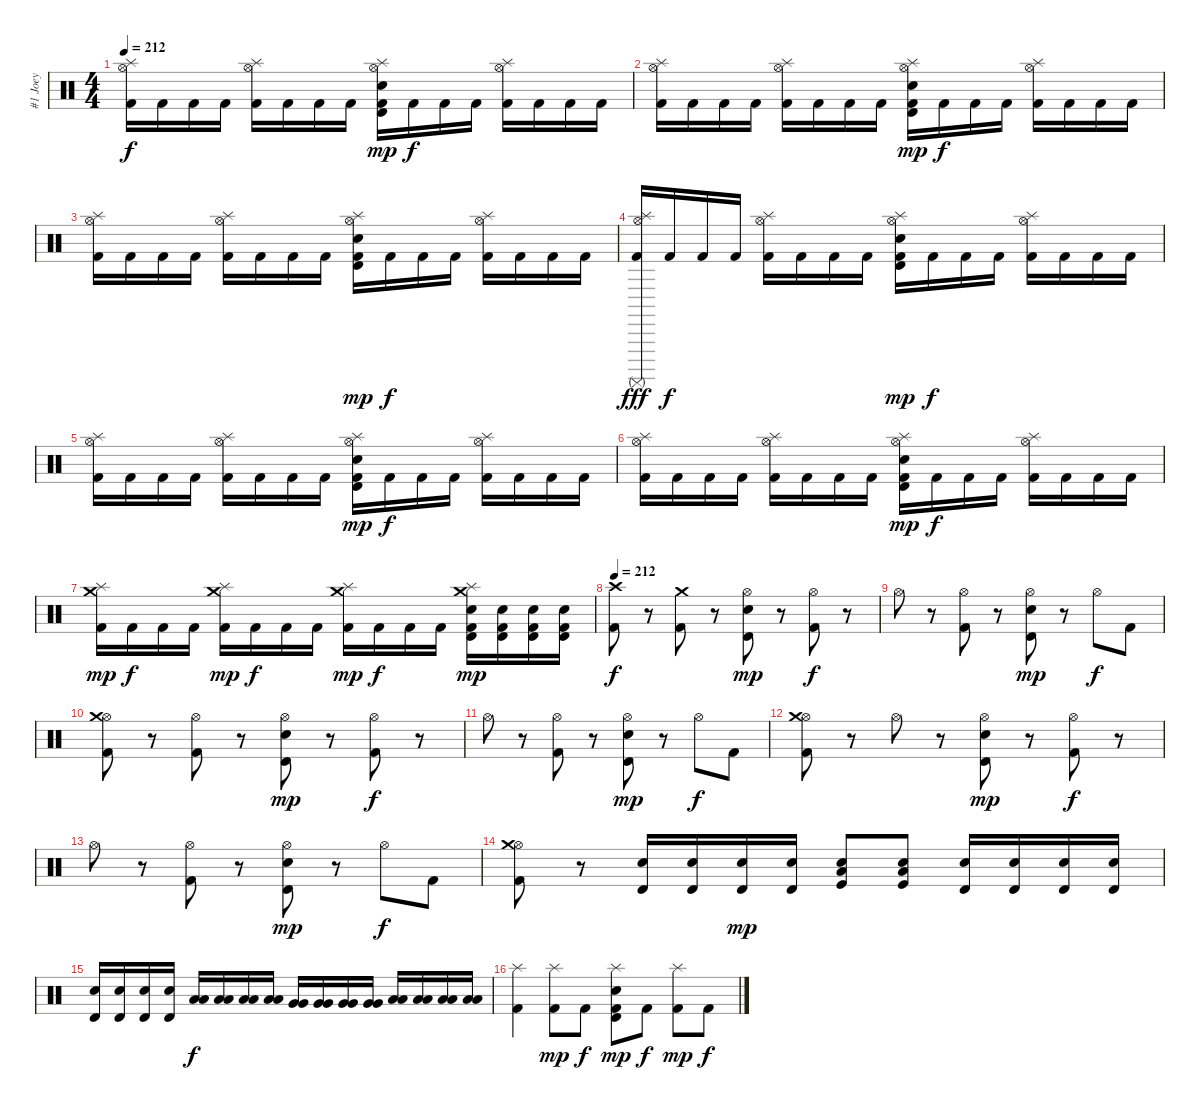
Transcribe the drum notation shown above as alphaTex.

\track ("#1 Joey" "#1 Joey") {instrument percussion}
\staff {score}
\articulation defaults
\ts (4 4)
\tempo 212
\clef neutral
\ks c
("Hi-Hat (open)" "Splash (hit)" "Kick (hit) 2").16{dy f} "Kick (hit) 2".16 "Kick (hit) 2".16 "Kick (hit) 2".16 ("Hi-Hat (open)" "Splash (hit)" "Kick (hit) 2").16 "Kick (hit) 2".16 "Kick (hit) 2".16 "Kick (hit) 2".16 ("Hi-Hat (open)" "Splash (hit)" "Timbale high (hit)" "Electric Snare (hit)" "Kick (hit) 2").16{dy mp} "Kick (hit) 2".16{dy f} "Kick (hit) 2".16 "Kick (hit) 2".16 ("Hi-Hat (open)" "Splash (hit)" "Kick (hit) 2").16 "Kick (hit) 2".16 "Kick (hit) 2".16 "Kick (hit) 2".16 |
("Hi-Hat (open)" "Splash (hit)" "Kick (hit) 2").16 "Kick (hit) 2".16 "Kick (hit) 2".16 "Kick (hit) 2".16 ("Hi-Hat (open)" "Splash (hit)" "Kick (hit) 2").16 "Kick (hit) 2".16 "Kick (hit) 2".16 "Kick (hit) 2".16 ("Hi-Hat (open)" "Splash (hit)" "Timbale high (hit)" "Electric Snare (hit)" "Kick (hit) 2").16{dy mp} "Kick (hit) 2".16{dy f} "Kick (hit) 2".16 "Kick (hit) 2".16 ("Hi-Hat (open)" "Splash (hit)" "Kick (hit) 2").16 "Kick (hit) 2".16 "Kick (hit) 2".16 "Kick (hit) 2".16 |
("Hi-Hat (open)" "Splash (hit)" "Kick (hit) 2").16 "Kick (hit) 2".16 "Kick (hit) 2".16 "Kick (hit) 2".16 ("Hi-Hat (open)" "Splash (hit)" "Kick (hit) 2").16 "Kick (hit) 2".16 "Kick (hit) 2".16 "Kick (hit) 2".16 ("Hi-Hat (open)" "Splash (hit)" "Timbale high (hit)" "Electric Snare (hit)" "Kick (hit) 2").16{dy mp} "Kick (hit) 2".16{dy f} "Kick (hit) 2".16 "Kick (hit) 2".16 ("Hi-Hat (open)" "Splash (hit)" "Kick (hit) 2").16 "Kick (hit) 2".16 "Kick (hit) 2".16 "Kick (hit) 2".16 |
("Hi-Hat (open)" "Splash (hit)" "Surdo (mute)" "Kick (hit) 2").16{dy fff} "Kick (hit) 2".16{dy f} "Kick (hit) 2".16 "Kick (hit) 2".16 ("Hi-Hat (open)" "Splash (hit)" "Kick (hit) 2").16 "Kick (hit) 2".16 "Kick (hit) 2".16 "Kick (hit) 2".16 ("Hi-Hat (open)" "Splash (hit)" "Timbale high (hit)" "Electric Snare (hit)" "Kick (hit) 2").16{dy mp} "Kick (hit) 2".16{dy f} "Kick (hit) 2".16 "Kick (hit) 2".16 ("Hi-Hat (open)" "Splash (hit)" "Kick (hit) 2").16 "Kick (hit) 2".16 "Kick (hit) 2".16 "Kick (hit) 2".16 |
("Hi-Hat (open)" "Splash (hit)" "Kick (hit) 2").16 "Kick (hit) 2".16 "Kick (hit) 2".16 "Kick (hit) 2".16 ("Hi-Hat (open)" "Splash (hit)" "Kick (hit) 2").16 "Kick (hit) 2".16 "Kick (hit) 2".16 "Kick (hit) 2".16 ("Hi-Hat (open)" "Splash (hit)" "Timbale high (hit)" "Electric Snare (hit)" "Kick (hit) 2").16{dy mp} "Kick (hit) 2".16{dy f} "Kick (hit) 2".16 "Kick (hit) 2".16 ("Hi-Hat (open)" "Splash (hit)" "Kick (hit) 2").16 "Kick (hit) 2".16 "Kick (hit) 2".16 "Kick (hit) 2".16 |
("Hi-Hat (open)" "Splash (hit)" "Kick (hit) 2").16 "Kick (hit) 2".16 "Kick (hit) 2".16 "Kick (hit) 2".16 ("Hi-Hat (open)" "Splash (hit)" "Kick (hit) 2").16 "Kick (hit) 2".16 "Kick (hit) 2".16 "Kick (hit) 2".16 ("Hi-Hat (open)" "Splash (hit)" "Timbale high (hit)" "Electric Snare (hit)" "Kick (hit) 2").16{dy mp} "Kick (hit) 2".16{dy f} "Kick (hit) 2".16 "Kick (hit) 2".16 ("Hi-Hat (open)" "Splash (hit)" "Kick (hit) 2").16 "Kick (hit) 2".16 "Kick (hit) 2".16 "Kick (hit) 2".16 |
("Crash medium (hit)" "Splash (hit)" "Kick (hit) 2").16{dy mp} "Kick (hit) 2".16{dy f} "Kick (hit) 2".16 "Kick (hit) 2".16 ("Crash medium (hit)" "Splash (hit)" "Kick (hit) 2").16{dy mp} "Kick (hit) 2".16{dy f} "Kick (hit) 2".16 "Kick (hit) 2".16 ("Crash medium (hit)" "Splash (hit)" "Kick (hit) 2").16{dy mp} "Kick (hit) 2".16{dy f} "Kick (hit) 2".16 "Kick (hit) 2".16 ("Crash medium (hit)" "Splash (hit)" "Timbale high (hit)" "Electric Snare (hit)" "Kick (hit) 2").16{dy mp} ("Timbale high (hit)" "Electric Snare (hit)" "Kick (hit) 2").16 ("Timbale high (hit)" "Electric Snare (hit)" "Kick (hit) 2").16 ("Timbale high (hit)" "Electric Snare (hit)" "Kick (hit) 2").16 |
\tempo 212
("Crash high (hit)" "Kick (hit) 2").8{dy f} r.8 ("Crash medium (hit)" "Kick (hit) 2").8 r.8 ("Hi-Hat (open)" "Timbale high (hit)" "Electric Snare (hit)").8{dy mp} r.8 ("Hi-Hat (open)" "Kick (hit) 2").8{dy f} r.8 |
"Hi-Hat (open)".8 r.8 ("Hi-Hat (open)" "Kick (hit) 2").8 r.8 ("Hi-Hat (open)" "Timbale high (hit)" "Electric Snare (hit)").8{dy mp} r.8 "Hi-Hat (open)".8{dy f} "Kick (hit) 2".8 |
("Hi-Hat (open)" "Crash medium (hit)" "Kick (hit) 2").8 r.8 ("Hi-Hat (open)" "Kick (hit) 2").8 r.8 ("Hi-Hat (open)" "Timbale high (hit)" "Electric Snare (hit)").8{dy mp} r.8 ("Hi-Hat (open)" "Kick (hit) 2").8{dy f} r.8 |
"Hi-Hat (open)".8 r.8 ("Hi-Hat (open)" "Kick (hit) 2").8 r.8 ("Hi-Hat (open)" "Timbale high (hit)" "Electric Snare (hit)").8{dy mp} r.8 "Hi-Hat (open)".8{dy f} "Kick (hit) 2".8 |
("Hi-Hat (open)" "Crash medium (hit)" "Kick (hit) 2").8 r.8 "Hi-Hat (open)".8 r.8 ("Hi-Hat (open)" "Timbale high (hit)" "Electric Snare (hit)").8{dy mp} r.8 ("Hi-Hat (open)" "Kick (hit) 2").8{dy f} r.8 |
"Hi-Hat (open)".8 r.8 ("Hi-Hat (open)" "Kick (hit) 2").8 r.8 ("Hi-Hat (open)" "Timbale high (hit)" "Electric Snare (hit)").8{dy mp} r.8 "Hi-Hat (open)".8{dy f} "Kick (hit) 2".8 |
("Hi-Hat (open)" "Crash medium (hit)" "Kick (hit) 2").8 r.8 ("Timbale high (hit)" "Electric Snare (hit)").16 ("Timbale high (hit)" "Electric Snare (hit)").16 ("Timbale high (hit)" "Electric Snare (hit)").16{dy mp} ("Timbale high (hit)" "Electric Snare (hit)").16 ("Low Floor Tom (hit)" "Electric Snare (hit)" "Kick (hit)").8 ("Low Floor Tom (hit)" "Electric Snare (hit)" "Kick (hit)").8 ("Timbale high (hit)" "Electric Snare (hit)").16 ("Timbale high (hit)" "Electric Snare (hit)").16 ("Timbale high (hit)" "Electric Snare (hit)").16 ("Timbale high (hit)" "Electric Snare (hit)").16 |
("Timbale high (hit)" "Electric Snare (hit)").16 ("Timbale high (hit)" "Electric Snare (hit)").16 ("Timbale high (hit)" "Electric Snare (hit)").16 ("Timbale high (hit)" "Electric Snare (hit)").16 ("Low Tom (hit)" "Low Tom (hit)").16{dy f} ("Low Tom (hit)" "Low Tom (hit)").16 ("Low Tom (hit)" "Low Tom (hit)").16 ("Low Tom (hit)" "Low Tom (hit)").16 ("Very Low Tom (hit)" "Very Low Tom (hit)").16 ("Very Low Tom (hit)" "Very Low Tom (hit)").16 ("Very Low Tom (hit)" "Very Low Tom (hit)").16 ("Very Low Tom (hit)" "Very Low Tom (hit)").16 ("Low Floor Tom (hit)" "Low Floor Tom (hit)").16 ("Low Floor Tom (hit)" "Low Floor Tom (hit)").16 ("Low Floor Tom (hit)" "Low Floor Tom (hit)").16 ("Low Floor Tom (hit)" "Low Floor Tom (hit)").16 |
("Splash (hit)" "Kick (hit) 2").4 ("Splash (hit)" "Kick (hit) 2").8{dy mp} "Kick (hit) 2".8{dy f} ("Splash (hit)" "Timbale high (hit)" "Electric Snare (hit)" "Kick (hit) 2").8{dy mp} "Kick (hit) 2".8{dy f} ("Splash (hit)" "Kick (hit) 2").8{dy mp} "Kick (hit) 2".8{dy f}
